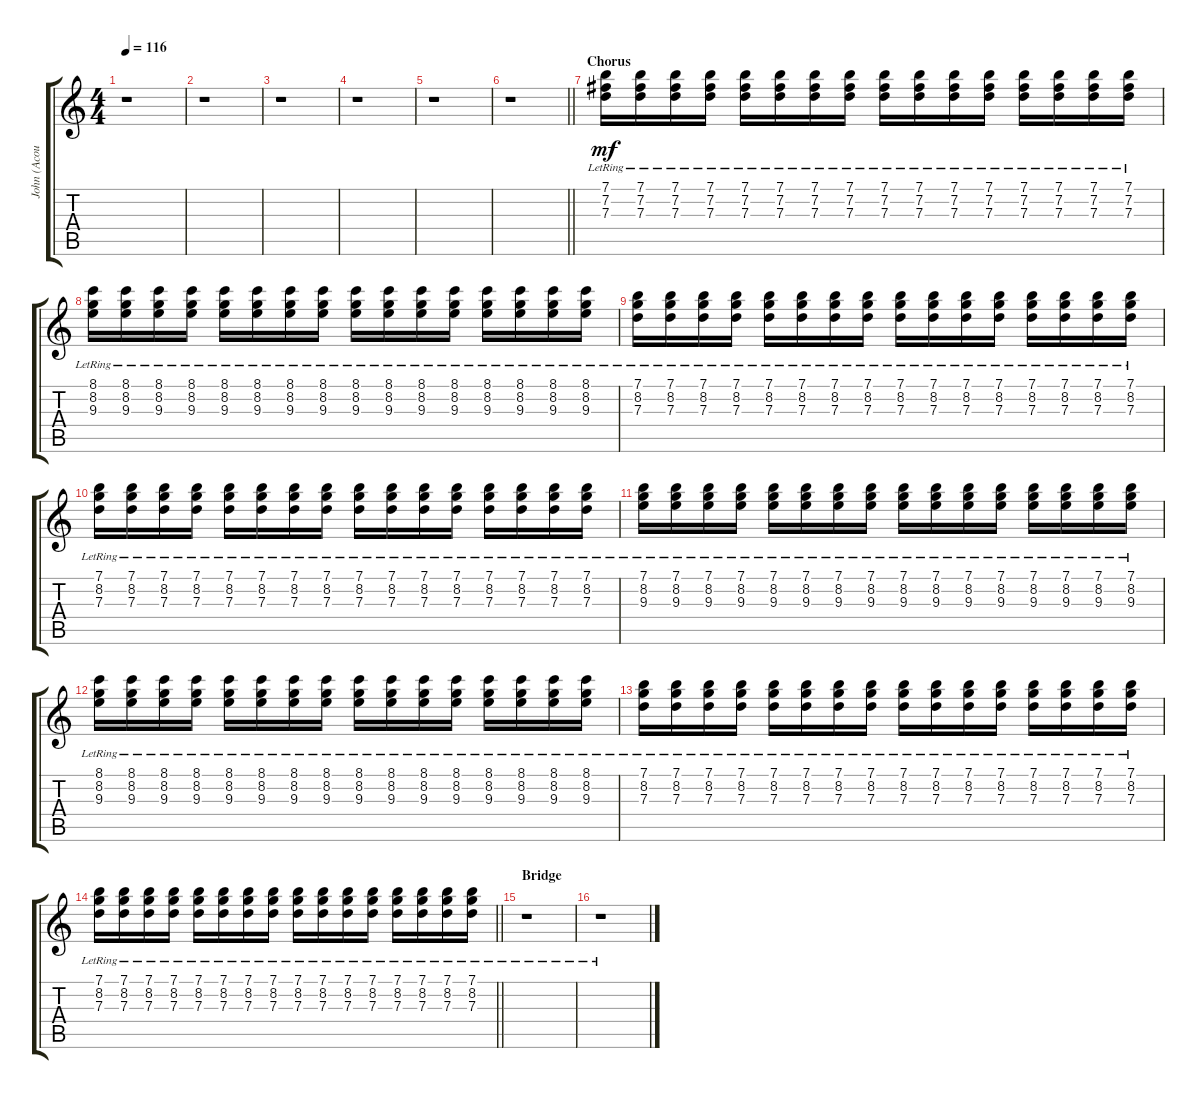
\track ("John (Acoustic)" "John (Acou") {instrument acousticguitarsteel}
\staff {score tabs}
\tuning (E4 B3 G3 D3 A2 E2) {hide}
\ts (4 4)
\tempo 116
\clef g2
\ks c
r.1{dy mf} |
r.1 |
r.1 |
r.1 |
r.1 |
\barLineRight lightlight
r.1 |
\section ("" "Chorus")
(7.1{lr} 7.2{lr} 7.3{lr}).16 (7.1{lr} 7.2{lr} 7.3{lr}).16 (7.1{lr} 7.2{lr} 7.3{lr}).16 (7.1{lr} 7.2{lr} 7.3{lr}).16 (7.1{lr} 7.2{lr} 7.3{lr}).16 (7.1{lr} 7.2{lr} 7.3{lr}).16 (7.1{lr} 7.2{lr} 7.3{lr}).16 (7.1{lr} 7.2{lr} 7.3{lr}).16 (7.1{lr} 7.2{lr} 7.3{lr}).16 (7.1{lr} 7.2{lr} 7.3{lr}).16 (7.1{lr} 7.2{lr} 7.3{lr}).16 (7.1{lr} 7.2{lr} 7.3{lr}).16 (7.1{lr} 7.2{lr} 7.3{lr}).16 (7.1{lr} 7.2{lr} 7.3{lr}).16 (7.1{lr} 7.2{lr} 7.3{lr}).16 (7.1{lr} 7.2{lr} 7.3{lr}).16 |
(8.1{lr} 8.2{lr} 9.3{lr}).16 (8.1{lr} 8.2{lr} 9.3{lr}).16 (8.1{lr} 8.2{lr} 9.3{lr}).16 (8.1{lr} 8.2{lr} 9.3{lr}).16 (8.1{lr} 8.2{lr} 9.3{lr}).16 (8.1{lr} 8.2{lr} 9.3{lr}).16 (8.1{lr} 8.2{lr} 9.3{lr}).16 (8.1{lr} 8.2{lr} 9.3{lr}).16 (8.1{lr} 8.2{lr} 9.3{lr}).16 (8.1{lr} 8.2{lr} 9.3{lr}).16 (8.1{lr} 8.2{lr} 9.3{lr}).16 (8.1{lr} 8.2{lr} 9.3{lr}).16 (8.1{lr} 8.2{lr} 9.3{lr}).16 (8.1{lr} 8.2{lr} 9.3{lr}).16 (8.1{lr} 8.2{lr} 9.3{lr}).16 (8.1{lr} 8.2{lr} 9.3{lr}).16 |
(7.1{lr} 8.2{lr} 7.3{lr}).16 (7.1{lr} 8.2{lr} 7.3{lr}).16 (7.1{lr} 8.2{lr} 7.3{lr}).16 (7.1{lr} 8.2{lr} 7.3{lr}).16 (7.1{lr} 8.2{lr} 7.3{lr}).16 (7.1{lr} 8.2{lr} 7.3{lr}).16 (7.1{lr} 8.2{lr} 7.3{lr}).16 (7.1{lr} 8.2{lr} 7.3{lr}).16 (7.1{lr} 8.2{lr} 7.3{lr}).16 (7.1{lr} 8.2{lr} 7.3{lr}).16 (7.1{lr} 8.2{lr} 7.3{lr}).16 (7.1{lr} 8.2{lr} 7.3{lr}).16 (7.1{lr} 8.2{lr} 7.3{lr}).16 (7.1{lr} 8.2{lr} 7.3{lr}).16 (7.1{lr} 8.2{lr} 7.3{lr}).16 (7.1{lr} 8.2{lr} 7.3{lr}).16 |
(7.1{lr} 8.2{lr} 7.3{lr}).16 (7.1{lr} 8.2{lr} 7.3{lr}).16 (7.1{lr} 8.2{lr} 7.3{lr}).16 (7.1{lr} 8.2{lr} 7.3{lr}).16 (7.1{lr} 8.2{lr} 7.3{lr}).16 (7.1{lr} 8.2{lr} 7.3{lr}).16 (7.1{lr} 8.2{lr} 7.3{lr}).16 (7.1{lr} 8.2{lr} 7.3{lr}).16 (7.1{lr} 8.2{lr} 7.3{lr}).16 (7.1{lr} 8.2{lr} 7.3{lr}).16 (7.1{lr} 8.2{lr} 7.3{lr}).16 (7.1{lr} 8.2{lr} 7.3{lr}).16 (7.1{lr} 8.2{lr} 7.3{lr}).16 (7.1{lr} 8.2{lr} 7.3{lr}).16 (7.1{lr} 8.2{lr} 7.3{lr}).16 (7.1{lr} 8.2{lr} 7.3{lr}).16 |
(7.1{lr} 8.2{lr} 9.3{lr}).16 (7.1{lr} 8.2{lr} 9.3{lr}).16 (7.1{lr} 8.2{lr} 9.3{lr}).16 (7.1{lr} 8.2{lr} 9.3{lr}).16 (7.1{lr} 8.2{lr} 9.3{lr}).16 (7.1{lr} 8.2{lr} 9.3{lr}).16 (7.1{lr} 8.2{lr} 9.3{lr}).16 (7.1{lr} 8.2{lr} 9.3{lr}).16 (7.1{lr} 8.2{lr} 9.3{lr}).16 (7.1{lr} 8.2{lr} 9.3{lr}).16 (7.1{lr} 8.2{lr} 9.3{lr}).16 (7.1{lr} 8.2{lr} 9.3{lr}).16 (7.1{lr} 8.2{lr} 9.3{lr}).16 (7.1{lr} 8.2{lr} 9.3{lr}).16 (7.1{lr} 8.2{lr} 9.3{lr}).16 (7.1{lr} 8.2{lr} 9.3{lr}).16 |
(8.1{lr} 8.2{lr} 9.3{lr}).16 (8.1{lr} 8.2{lr} 9.3{lr}).16 (8.1{lr} 8.2{lr} 9.3{lr}).16 (8.1{lr} 8.2{lr} 9.3{lr}).16 (8.1{lr} 8.2{lr} 9.3{lr}).16 (8.1{lr} 8.2{lr} 9.3{lr}).16 (8.1{lr} 8.2{lr} 9.3{lr}).16 (8.1{lr} 8.2{lr} 9.3{lr}).16 (8.1{lr} 8.2{lr} 9.3{lr}).16 (8.1{lr} 8.2{lr} 9.3{lr}).16 (8.1{lr} 8.2{lr} 9.3{lr}).16 (8.1{lr} 8.2{lr} 9.3{lr}).16 (8.1{lr} 8.2{lr} 9.3{lr}).16 (8.1{lr} 8.2{lr} 9.3{lr}).16 (8.1{lr} 8.2{lr} 9.3{lr}).16 (8.1{lr} 8.2{lr} 9.3{lr}).16 |
(7.1{lr} 8.2{lr} 7.3{lr}).16 (7.1{lr} 8.2{lr} 7.3{lr}).16 (7.1{lr} 8.2{lr} 7.3{lr}).16 (7.1{lr} 8.2{lr} 7.3{lr}).16 (7.1{lr} 8.2{lr} 7.3{lr}).16 (7.1{lr} 8.2{lr} 7.3{lr}).16 (7.1{lr} 8.2{lr} 7.3{lr}).16 (7.1{lr} 8.2{lr} 7.3{lr}).16 (7.1{lr} 8.2{lr} 7.3{lr}).16 (7.1{lr} 8.2{lr} 7.3{lr}).16 (7.1{lr} 8.2{lr} 7.3{lr}).16 (7.1{lr} 8.2{lr} 7.3{lr}).16 (7.1{lr} 8.2{lr} 7.3{lr}).16 (7.1{lr} 8.2{lr} 7.3{lr}).16 (7.1{lr} 8.2{lr} 7.3{lr}).16 (7.1{lr} 8.2{lr} 7.3{lr}).16 |
\barLineRight lightlight
(7.1{lr} 8.2{lr} 7.3{lr}).16 (7.1{lr} 8.2{lr} 7.3{lr}).16 (7.1{lr} 8.2{lr} 7.3{lr}).16 (7.1{lr} 8.2{lr} 7.3{lr}).16 (7.1{lr} 8.2{lr} 7.3{lr}).16 (7.1{lr} 8.2{lr} 7.3{lr}).16 (7.1{lr} 8.2{lr} 7.3{lr}).16 (7.1{lr} 8.2{lr} 7.3{lr}).16 (7.1{lr} 8.2{lr} 7.3{lr}).16 (7.1{lr} 8.2{lr} 7.3{lr}).16 (7.1{lr} 8.2{lr} 7.3{lr}).16 (7.1{lr} 8.2{lr} 7.3{lr}).16 (7.1{lr} 8.2{lr} 7.3{lr}).16 (7.1{lr} 8.2{lr} 7.3{lr}).16 (7.1{lr} 8.2{lr} 7.3{lr}).16 (7.1{lr} 8.2{lr} 7.3{lr}).16 |
\section ("" "Bridge")
r.1 |
r.1
